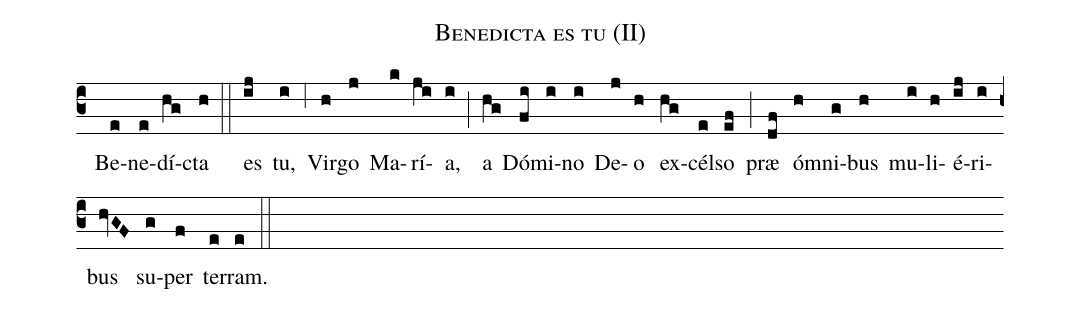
name:Benedicta es tu (II);
office-part:Antiphona;
mode:7;
%%
(c3) () Be(e)ne(e)dí(hg)cta(h) (::) es(ij) tu,(i) (;6) Vir(h)go(j) Ma(k)rí(ji)a,(i) (;) a(hg) Dó(fi)mi(i)no(i) De(j)o(h) ex(hg)cél(e)so(ef) (;) præ(df) ó(h)mni(g)bus(h) mu(i)li(h)é(ij)ri(i)bus(hvGF) su(g)per(f) ter(e)ram.(e) (::)
